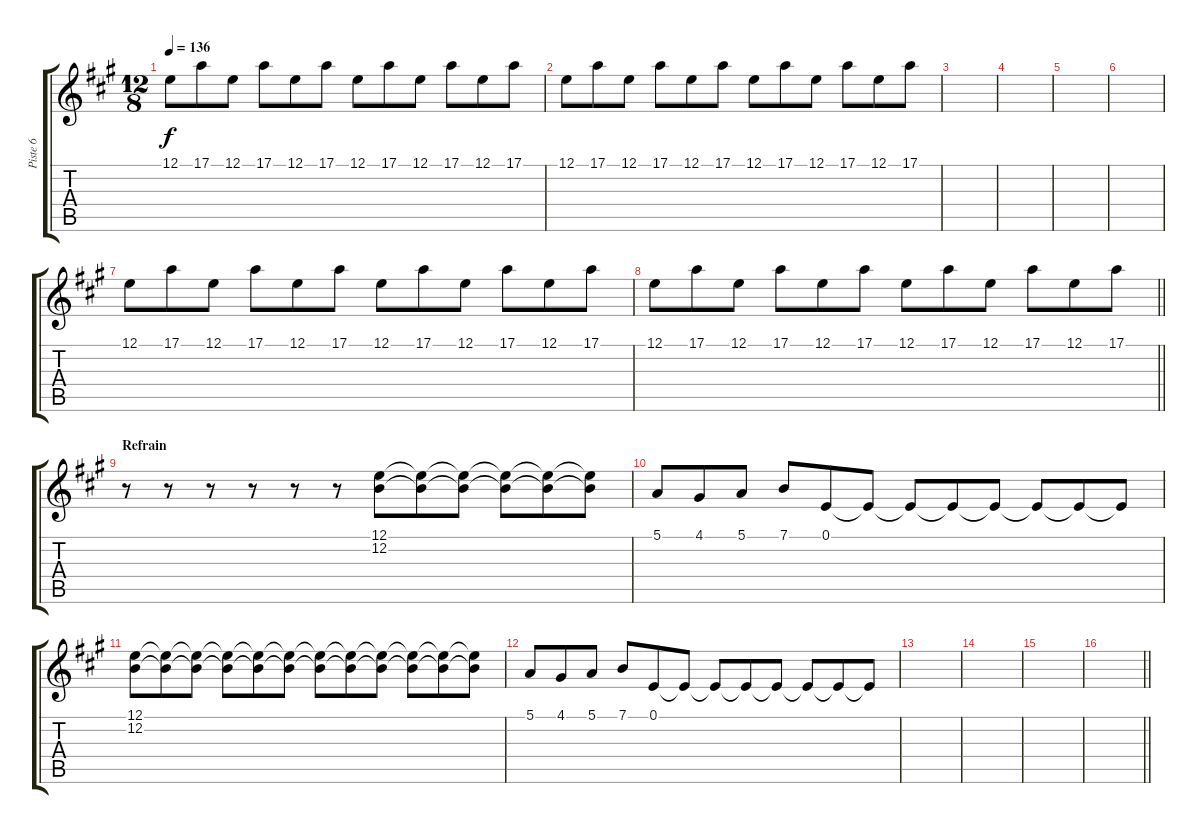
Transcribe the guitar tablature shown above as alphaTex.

\track ("Piste 6" "Piste 6") {instrument stringensemble1}
\staff {score tabs}
\tuning (E4 B3 G3 D3 A2 E2) {hide}
\ts (12 8)
\tempo 136
\clef g2
\ks a
12.1.8{dy f} 17.1.8 12.1.8 17.1.8 12.1.8 17.1.8 12.1.8 17.1.8 12.1.8 17.1.8 12.1.8 17.1.8 |
12.1.8 17.1.8 12.1.8 17.1.8 12.1.8 17.1.8 12.1.8 17.1.8 12.1.8 17.1.8 12.1.8 17.1.8 |
|
|
|
|
12.1.8 17.1.8 12.1.8 17.1.8 12.1.8 17.1.8 12.1.8 17.1.8 12.1.8 17.1.8 12.1.8 17.1.8 |
\barLineRight lightlight
12.1.8 17.1.8 12.1.8 17.1.8 12.1.8 17.1.8 12.1.8 17.1.8 12.1.8 17.1.8 12.1.8 17.1.8 |
\section ("" "Refrain")
r.8 r.8 r.8 r.8 r.8 r.8 (12.1 12.2).8 (12.1{t} 12.2{t}).8 (12.1{t} 12.2{t}).8 (12.1{t} 12.2{t}).8 (12.1{t} 12.2{t}).8 (12.1{t} 12.2{t}).8 |
5.1.8 4.1.8 5.1.8 7.1.8 0.1.8 0.1{t}.8 0.1{t}.8 0.1{t}.8 0.1{t}.8 0.1{t}.8 0.1{t}.8 0.1{t}.8 |
(12.1 12.2).8 (12.1{t} 12.2{t}).8 (12.1{t} 12.2{t}).8 (12.1{t} 12.2{t}).8 (12.1{t} 12.2{t}).8 (12.1{t} 12.2{t}).8 (12.1{t} 12.2{t}).8 (12.1{t} 12.2{t}).8 (12.1{t} 12.2{t}).8 (12.1{t} 12.2{t}).8 (12.1{t} 12.2{t}).8 (12.1{t} 12.2{t}).8 |
5.1.8 4.1.8 5.1.8 7.1.8 0.1.8 0.1{t}.8 0.1{t}.8 0.1{t}.8 0.1{t}.8 0.1{t}.8 0.1{t}.8 0.1{t}.8 |
|
|
|
\barLineRight lightlight
